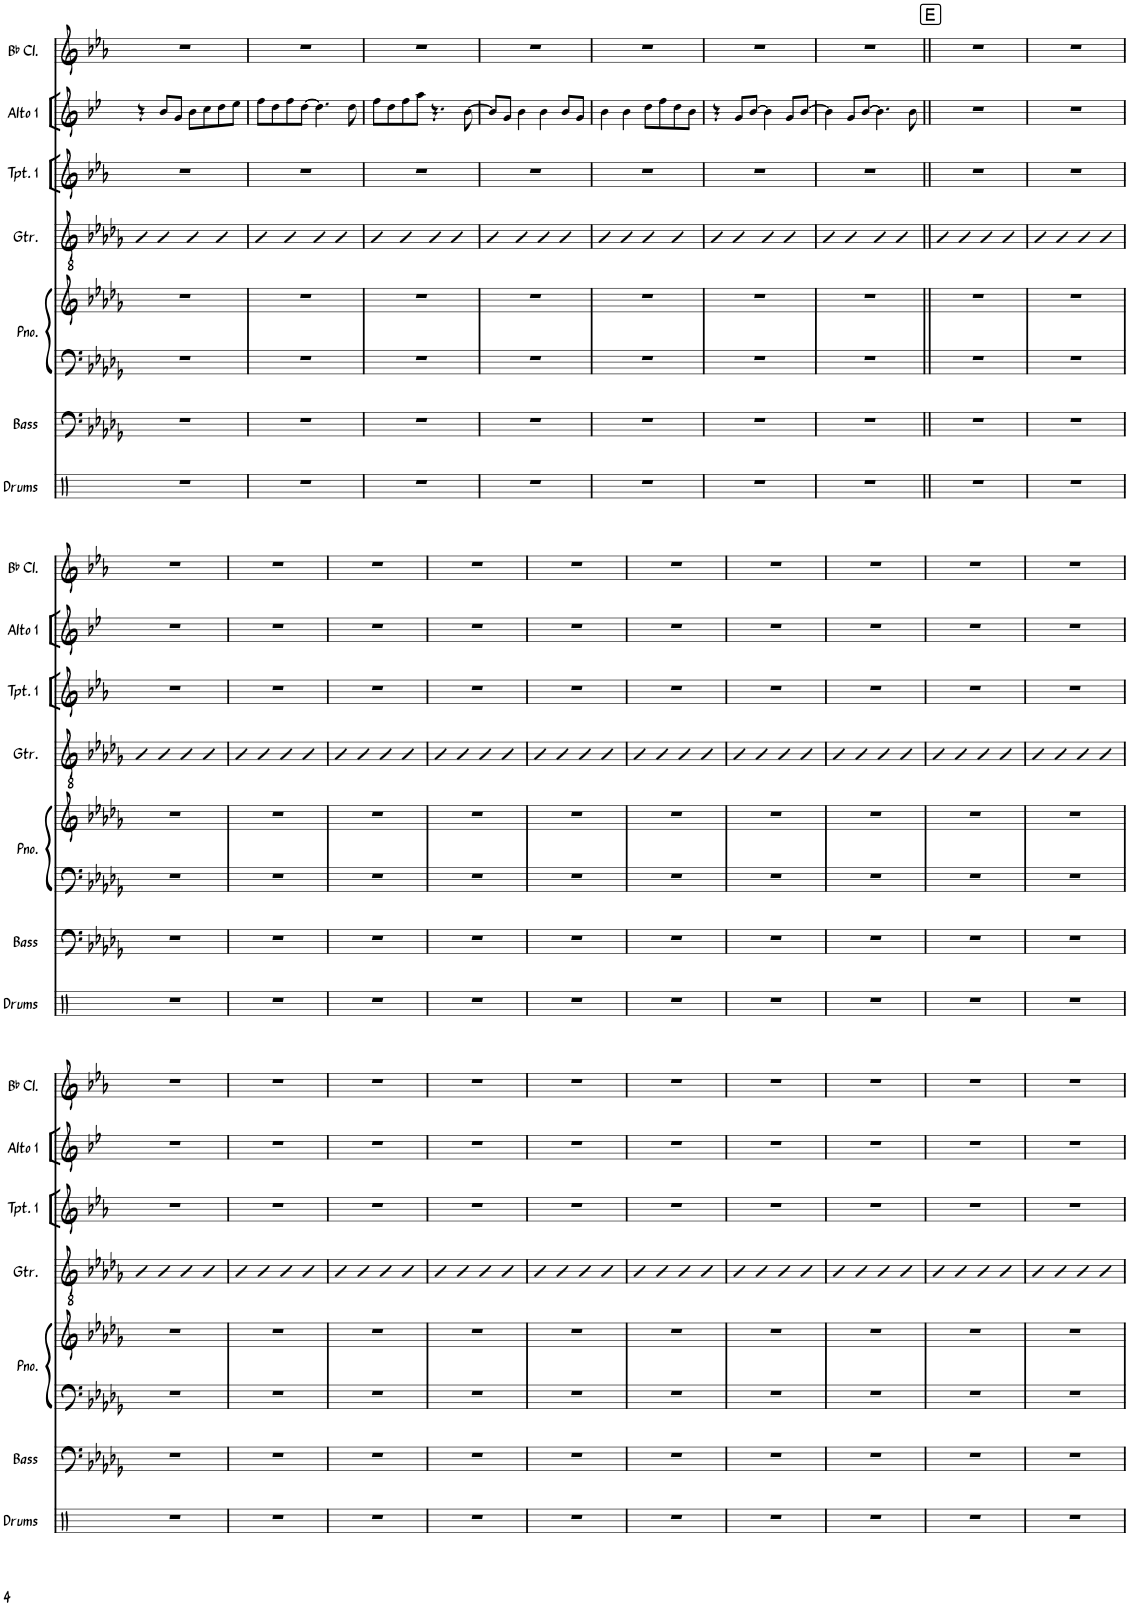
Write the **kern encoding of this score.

**kern	**kern	**kern	**kern	**kern	**kern	**kern	**kern
*part7	*part6	*part5	*part5	*part4	*part3	*part2	*part1
*staff8	*staff7	*staff6	*staff5	*staff4	*staff3	*staff2	*staff1
*I"Drums	*I"Bass	*I"Piano	*	*I"Guitar	*I"Trumpet 1	*I"Alto Sax 1	*I"Bb Clarinet
*I'Drums	*I'Bass	*I'Pno.	*	*I'Gtr.	*I'Tpt. 1	*I'Alto 1	*I'Bb Cl.
!!LO:PB:g=z
*clefX	*clefF4	*clefF4	*clefG2	*clefGv2	*clefG2	*clefG2	*clefG2
*	*Trd7c12	*	*	*	*Trd1c2	*Trd5c9	*Trd1c2
*k[]	*k[b-e-a-d-g-]	*k[b-e-a-d-g-]	*k[b-e-a-d-g-]	*k[b-e-a-d-g-]	*k[b-e-a-]	*k[b-e-]	*k[b-e-a-]
*M4/4	*M4/4	*M4/4	*M4/4	*M4/4	*M4/4	*M4/4	*M4/4
=63	=63	=63	=63	=63	=63	=63	=63
1r	1r	1r	1r	4B-	1r	4r	1r
.	.	.	.	4B-	.	8b-/L	.
.	.	.	.	.	.	8g/J	.
.	.	.	.	4B-	.	8b-\L	.
.	.	.	.	.	.	8cc\	.
.	.	.	.	4B-	.	8dd\	.
.	.	.	.	.	.	8ee-\J	.
=64	=64	=64	=64	=64	=64	=64	=64
1r	1r	1r	1r	4B-	1r	8ff\L	1r
.	.	.	.	.	.	8dd\	.
.	.	.	.	4B-	.	8ff\	.
.	.	.	.	.	.	[8dd\J	.
.	.	.	.	4B-	.	4.dd\]	.
.	.	.	.	4B-	.	.	.
.	.	.	.	.	.	8dd\	.
=65	=65	=65	=65	=65	=65	=65	=65
1r	1r	1r	1r	4B-	1r	8ff\L	1r
.	.	.	.	.	.	8dd\	.
.	.	.	.	4B-	.	8ff\	.
.	.	.	.	.	.	8aa\J	.
.	.	.	.	4B-	.	4.r	.
.	.	.	.	4B-	.	.	.
.	.	.	.	.	.	[8b-\	.
=66	=66	=66	=66	=66	=66	=66	=66
1r	1r	1r	1r	4B-	1r	8b-/L]	1r
.	.	.	.	.	.	8g/J	.
.	.	.	.	4B-	.	4b-\	.
.	.	.	.	4B-	.	4b-\	.
.	.	.	.	4B-	.	8b-/L	.
.	.	.	.	.	.	8g/J	.
=67	=67	=67	=67	=67	=67	=67	=67
1r	1r	1r	1r	4B-	1r	4b-\	1r
.	.	.	.	4B-	.	4b-\	.
.	.	.	.	4B-	.	8dd\L	.
.	.	.	.	.	.	8ff\	.
.	.	.	.	4B-	.	8dd\	.
.	.	.	.	.	.	8b-\J	.
=68	=68	=68	=68	=68	=68	=68	=68
1r	1r	1r	1r	4B-	1r	4r	1r
.	.	.	.	4B-	.	8g/L	.
.	.	.	.	.	.	[8b-/J	.
.	.	.	.	4B-	.	4b-\]	.
.	.	.	.	4B-	.	8g/L	.
.	.	.	.	.	.	[8b-/J	.
=69	=69	=69	=69	=69	=69	=69	=69
1r	1r	1r	1r	4B-	1r	4b-\]	1r
.	.	.	.	4B-	.	8g/L	.
.	.	.	.	.	.	[8b-/J	.
.	.	.	.	4B-	.	4.b-\]	.
.	.	.	.	4B-	.	.	.
.	.	.	.	.	.	8b-\	.
!!LO:REH:place=s1:a:B:rj:fs=14:t=E
=70||	=70||	=70||	=70||	=70||	=70||	=70||	=70||
1r	1r	1r	1r	4B-	1r	1r	1r
.	.	.	.	4B-	.	.	.
.	.	.	.	4B-	.	.	.
.	.	.	.	4B-	.	.	.
=71	=71	=71	=71	=71	=71	=71	=71
1r	1r	1r	1r	4B-	1r	1r	1r
.	.	.	.	4B-	.	.	.
.	.	.	.	4B-	.	.	.
.	.	.	.	4B-	.	.	.
!!LO:LB:g=z
=72	=72	=72	=72	=72	=72	=72	=72
1r	1r	1r	1r	4B-	1r	1r	1r
.	.	.	.	4B-	.	.	.
.	.	.	.	4B-	.	.	.
.	.	.	.	4B-	.	.	.
=73	=73	=73	=73	=73	=73	=73	=73
1r	1r	1r	1r	4B-	1r	1r	1r
.	.	.	.	4B-	.	.	.
.	.	.	.	4B-	.	.	.
.	.	.	.	4B-	.	.	.
=74	=74	=74	=74	=74	=74	=74	=74
1r	1r	1r	1r	4B-	1r	1r	1r
.	.	.	.	4B-	.	.	.
.	.	.	.	4B-	.	.	.
.	.	.	.	4B-	.	.	.
=75	=75	=75	=75	=75	=75	=75	=75
1r	1r	1r	1r	4B-	1r	1r	1r
.	.	.	.	4B-	.	.	.
.	.	.	.	4B-	.	.	.
.	.	.	.	4B-	.	.	.
=76	=76	=76	=76	=76	=76	=76	=76
1r	1r	1r	1r	4B-	1r	1r	1r
.	.	.	.	4B-	.	.	.
.	.	.	.	4B-	.	.	.
.	.	.	.	4B-	.	.	.
=77	=77	=77	=77	=77	=77	=77	=77
1r	1r	1r	1r	4B-	1r	1r	1r
.	.	.	.	4B-	.	.	.
.	.	.	.	4B-	.	.	.
.	.	.	.	4B-	.	.	.
=78	=78	=78	=78	=78	=78	=78	=78
1r	1r	1r	1r	4B-	1r	1r	1r
.	.	.	.	4B-	.	.	.
.	.	.	.	4B-	.	.	.
.	.	.	.	4B-	.	.	.
=79	=79	=79	=79	=79	=79	=79	=79
1r	1r	1r	1r	4B-	1r	1r	1r
.	.	.	.	4B-	.	.	.
.	.	.	.	4B-	.	.	.
.	.	.	.	4B-	.	.	.
=80	=80	=80	=80	=80	=80	=80	=80
1r	1r	1r	1r	4B-	1r	1r	1r
.	.	.	.	4B-	.	.	.
.	.	.	.	4B-	.	.	.
.	.	.	.	4B-	.	.	.
=81	=81	=81	=81	=81	=81	=81	=81
1r	1r	1r	1r	4B-	1r	1r	1r
.	.	.	.	4B-	.	.	.
.	.	.	.	4B-	.	.	.
.	.	.	.	4B-	.	.	.
!!LO:LB:g=z
=82	=82	=82	=82	=82	=82	=82	=82
1r	1r	1r	1r	4B-	1r	1r	1r
.	.	.	.	4B-	.	.	.
.	.	.	.	4B-	.	.	.
.	.	.	.	4B-	.	.	.
=83	=83	=83	=83	=83	=83	=83	=83
1r	1r	1r	1r	4B-	1r	1r	1r
.	.	.	.	4B-	.	.	.
.	.	.	.	4B-	.	.	.
.	.	.	.	4B-	.	.	.
=84	=84	=84	=84	=84	=84	=84	=84
1r	1r	1r	1r	4B-	1r	1r	1r
.	.	.	.	4B-	.	.	.
.	.	.	.	4B-	.	.	.
.	.	.	.	4B-	.	.	.
=85	=85	=85	=85	=85	=85	=85	=85
1r	1r	1r	1r	4B-	1r	1r	1r
.	.	.	.	4B-	.	.	.
.	.	.	.	4B-	.	.	.
.	.	.	.	4B-	.	.	.
=86	=86	=86	=86	=86	=86	=86	=86
1r	1r	1r	1r	4B-	1r	1r	1r
.	.	.	.	4B-	.	.	.
.	.	.	.	4B-	.	.	.
.	.	.	.	4B-	.	.	.
=87	=87	=87	=87	=87	=87	=87	=87
1r	1r	1r	1r	4B-	1r	1r	1r
.	.	.	.	4B-	.	.	.
.	.	.	.	4B-	.	.	.
.	.	.	.	4B-	.	.	.
=88	=88	=88	=88	=88	=88	=88	=88
1r	1r	1r	1r	4B-	1r	1r	1r
.	.	.	.	4B-	.	.	.
.	.	.	.	4B-	.	.	.
.	.	.	.	4B-	.	.	.
=89	=89	=89	=89	=89	=89	=89	=89
1r	1r	1r	1r	4B-	1r	1r	1r
.	.	.	.	4B-	.	.	.
.	.	.	.	4B-	.	.	.
.	.	.	.	4B-	.	.	.
=90	=90	=90	=90	=90	=90	=90	=90
1r	1r	1r	1r	4B-	1r	1r	1r
.	.	.	.	4B-	.	.	.
.	.	.	.	4B-	.	.	.
.	.	.	.	4B-	.	.	.
=91	=91	=91	=91	=91	=91	=91	=91
1r	1r	1r	1r	4B-	1r	1r	1r
.	.	.	.	4B-	.	.	.
.	.	.	.	4B-	.	.	.
.	.	.	.	4B-	.	.	.
=	=	=	=	=	=	=	=
*-	*-	*-	*-	*-	*-	*-	*-
